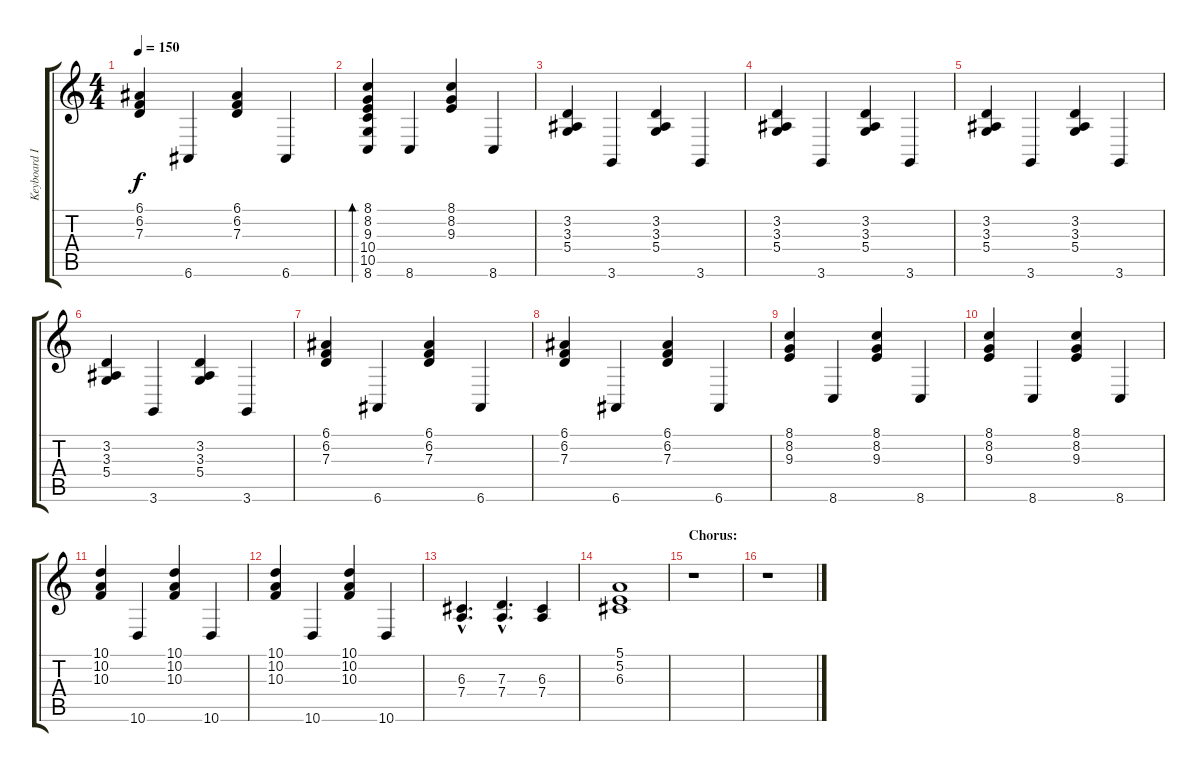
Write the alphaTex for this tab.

\track ("Keyboard I (Rhythm)" "Keyboard I") {instrument acousticgrandpiano}
\staff {score tabs}
\tuning (E4 B3 G3 D3 A2 E2) {hide}
\ts (4 4)
\tempo 150
\clef g2
\ks c
(6.1 6.2 7.3).4{dy f} 6.6.4 (6.1 6.2 7.3).4 6.6.4 |
(8.1 8.2 9.3 10.4 10.5 8.6).4{bd 240} 8.6.4 (8.1 8.2 9.3).4 8.6.4 |
(3.2 3.3 5.4).4 3.6.4 (3.2 3.3 5.4).4 3.6.4 |
(3.2 3.3 5.4).4 3.6.4 (3.2 3.3 5.4).4 3.6.4 |
(3.2 3.3 5.4).4 3.6.4 (3.2 3.3 5.4).4 3.6.4 |
(3.2 3.3 5.4).4 3.6.4 (3.2 3.3 5.4).4 3.6.4 |
(6.1 6.2 7.3).4 6.6.4 (6.1 6.2 7.3).4 6.6.4 |
(6.1 6.2 7.3).4 6.6.4 (6.1 6.2 7.3).4 6.6.4 |
(8.1 8.2 9.3).4 8.6.4 (8.1 8.2 9.3).4 8.6.4 |
(8.1 8.2 9.3).4 8.6.4 (8.1 8.2 9.3).4 8.6.4 |
(10.1 10.2 10.3).4 10.6.4 (10.1 10.2 10.3).4 10.6.4 |
(10.1 10.2 10.3).4 10.6.4 (10.1 10.2 10.3).4 10.6.4 |
(6.3{hac} 7.4{hac}).4{d} (7.3{hac} 7.4{hac}).4{d} (6.3 7.4).4 |
(5.1 5.2 6.3).1 |
\section ("" "Chorus:")
r.1 |
r.1
